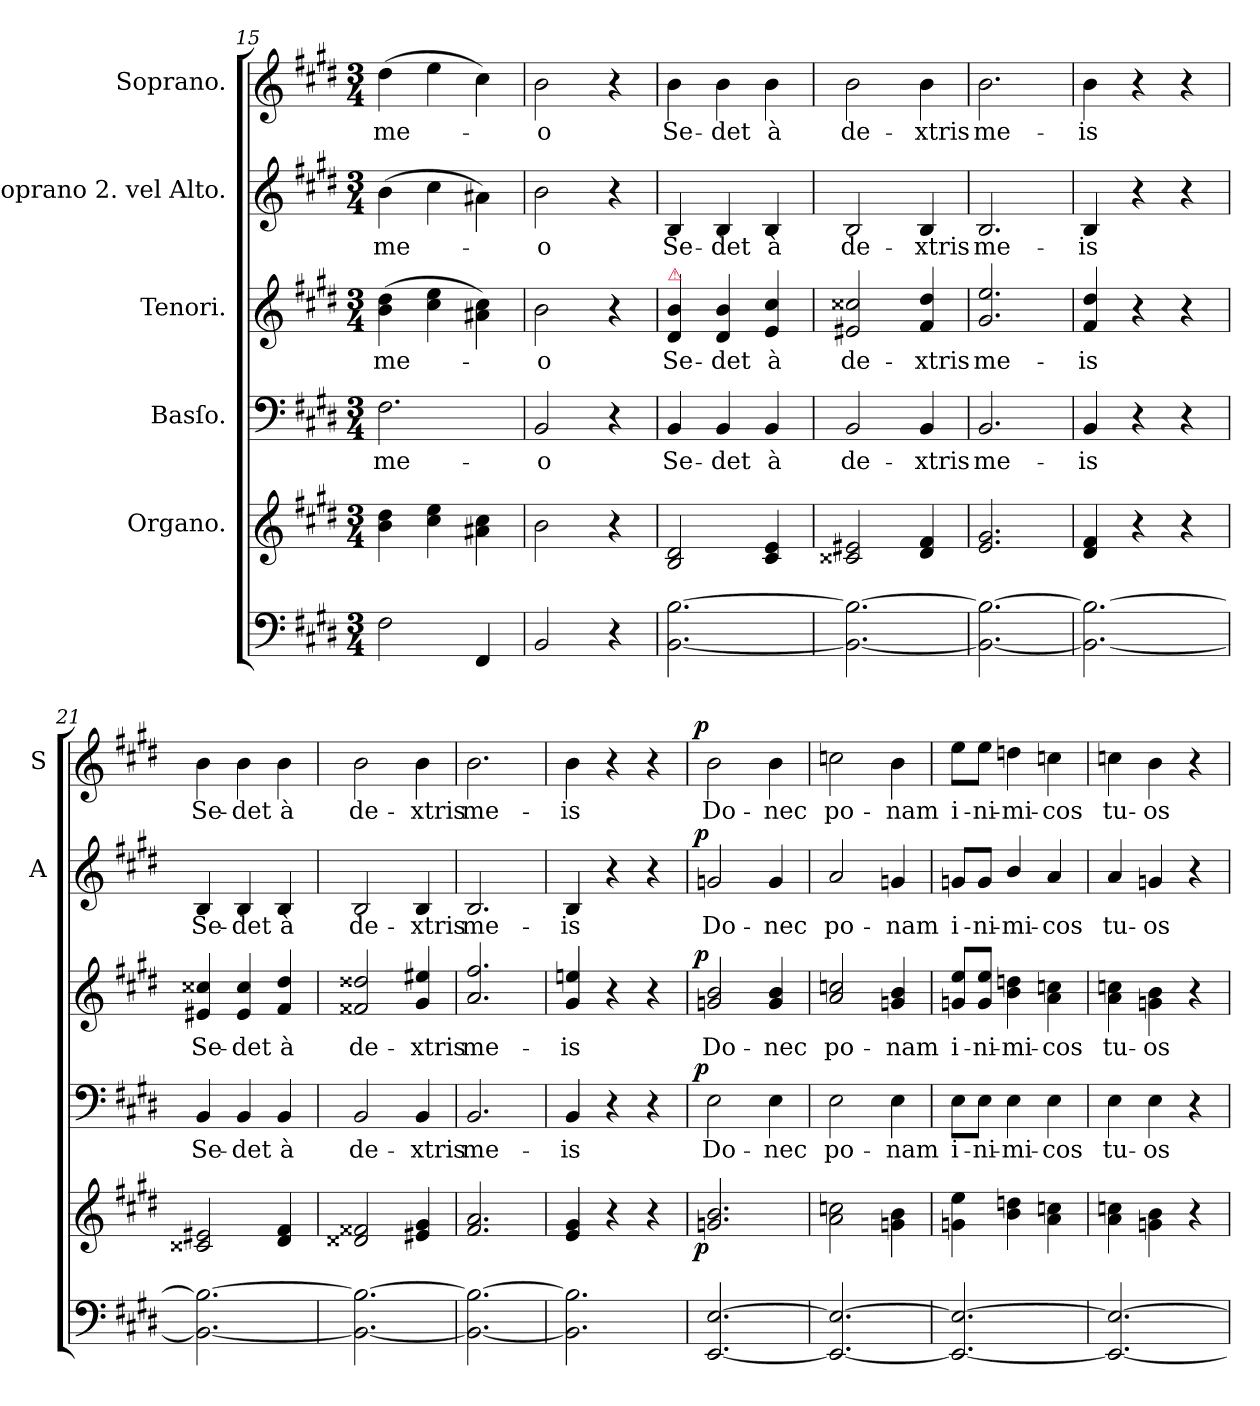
**kern	**kern	**dynam	**kern	**text	**dynam	**kern	**text	**dynam	**kern	**text	**dynam	**kern	**text	**dynam
*part6	*part5	*part5	*part4	*part4	*part4	*part3	*part3	*part3	*part2	*part2	*part2	*part1	*part1	*part1
*staff6	*staff5	*staff5	*staff4	*staff4	*staff4	*staff3	*staff3	*staff3	*staff2	*staff2	*staff2	*staff1	*staff1	*staff1
*	*I"Organo.	*	*I"Basſo.	*	*	*I"Tenori.	*	*	*I"Soprano 2. vel Alto.	*	*	*I"Soprano.	*	*
*	*	*	*	*	*	*	*	*	*I'A	*	*	*I'S	*	*
*clefF4	*clefG2	*	*clefF4	*	*	*clefG2	*	*	*clefG2	*	*	*clefG2	*	*
*	*	*	*	*	*	*ITrd7c12	*	*	*	*	*	*	*	*
*k[f#c#g#d#]	*k[f#c#g#d#]	*	*k[f#c#g#d#]	*	*	*k[f#c#g#d#]	*	*	*k[f#c#g#d#]	*	*	*k[f#c#g#d#]	*	*
*E:	*E:	*	*E:	*	*	*E:	*	*	*E:	*	*	*E:	*	*
*M3/4	*M3/4	*	*M3/4	*	*	*M3/4	*	*	*M3/4	*	*	*M3/4	*	*
=15	=15	=15	=15	=15	=15	=15	=15	=15	=15	=15	=15	=15	=15	=15
!	!	!	!	!LO:LY:i	!	!	!	!	!	!LO:LY:i	!	!	!	!
2F#\	4b\ 4dd#\	.	2.F#\	me-	.	(4B\ 4d#\	me-	.	(4b\	me-	.	(4dd#\	me-	.
.	4cc#\ 4ee\	.	.	.	.	4c#\ 4e\	.	.	4cc#\	.	.	4ee\	.	.
4FF#/	4a#X\ 4cc#\	.	.	.	.	4A#X\ 4c#\)	.	.	4a#X\)	.	.	4cc#\)	.	.
=16	=16	=16	=16	=16	=16	=16	=16	=16	=16	=16	=16	=16	=16	=16
!	!	!	!	!LO:LY:i	!	!	!	!	!	!LO:LY:i	!	!	!	!
2BB/	2b\	.	2BB/	-o	.	2B\	-o	.	2b\	-o	.	2b\	-o	.
4r	4r	.	4r	.	.	4r	.	.	4r	.	.	4r	.	.
=17	=17	=17	=17	=17	=17	=17	=17	=17	=17	=17	=17	=17	=17	=17
!	!	!	!	!	!	!LO:TX:a:color=crimson:t=⚠	!	!	!	!	!	!	!	!
!	!	!	!	!LO:LY:i	!	!	!	!	!	!LO:LY:i	!	!	!	!
[2.BB\ [2.B\	2B/ 2d#/	.	4BB/	Se-	.	4D#/ 4B/	Se-	.	4B/	Se-	.	4b\	Se-	.
!	!	!	!	!LO:LY:i	!	!	!	!	!	!LO:LY:i	!	!	!	!
.	.	.	4BB/	-det	.	4D#/ 4B/	-det	.	4B/	-det	.	4b\	-det	.
!	!	!	!	!LO:LY:i	!	!	!	!	!	!LO:LY:i	!	!	!	!
.	4c#/ 4e/	.	4BB/	à	.	4E/ 4c#/	à	.	4B/	à	.	4b\	à	.
=18	=18	=18	=18	=18	=18	=18	=18	=18	=18	=18	=18	=18	=18	=18
!	!	!	!	!LO:LY:i	!	!	!	!	!	!LO:LY:i	!	!	!	!
2.BB_\ 2.B_\	2c##X/ 2e#X/	.	2BB/	de-	.	2E#X/ 2c##X/	de-	.	2B/	de-	.	2b\	de-	.
!	!	!	!	!LO:LY:i	!	!	!	!	!	!LO:LY:i	!	!	!	!
.	4d#/ 4f#/	.	4BB/	-xtris	.	4F#/ 4d#/	-xtris	.	4B/	-xtris	.	4b\	-xtris	.
=19	=19	=19	=19	=19	=19	=19	=19	=19	=19	=19	=19	=19	=19	=19
!	!	!	!	!LO:LY:i	!	!	!	!	!	!LO:LY:i	!	!	!	!
2.BB_\ 2.B_\	2.e/ 2.g#/	.	2.BB/	me-	.	2.G#/ 2.e/	me-	.	2.B/	me-	.	2.b\	me-	.
=20	=20	=20	=20	=20	=20	=20	=20	=20	=20	=20	=20	=20	=20	=20
!	!	!	!	!LO:LY:i	!	!	!	!	!	!LO:LY:i	!	!	!	!
2.BB_\ 2.B_\	4d#/ 4f#/	.	4BB/	-is	.	4F#/ 4d#/	-is	.	4B/	-is	.	4b\	-is	.
.	4r	.	4r	.	.	4r	.	.	4r	.	.	4r	.	.
.	4r	.	4r	.	.	4r	.	.	4r	.	.	4r	.	.
=21	=21	=21	=21	=21	=21	=21	=21	=21	=21	=21	=21	=21	=21	=21
!	!	!	!	!LO:LY:i	!	!	!	!	!	!LO:LY:i	!	!	!	!
2.BB_\ 2.B_\	2c##X/ 2e#X/	.	4BB/	Se-	.	4E#X/ 4c##X/	Se-	.	4B/	Se-	.	4b\	Se-	.
!	!	!	!	!LO:LY:i	!	!	!	!	!	!LO:LY:i	!	!	!	!
.	.	.	4BB/	-det	.	4E#/ 4c##/	-det	.	4B/	-det	.	4b\	-det	.
!	!	!	!	!LO:LY:i	!	!	!	!	!	!LO:LY:i	!	!	!	!
.	4d#/ 4f#/	.	4BB/	à	.	4F#/ 4d#/	à	.	4B/	à	.	4b\	à	.
=22	=22	=22	=22	=22	=22	=22	=22	=22	=22	=22	=22	=22	=22	=22
!	!	!	!	!LO:LY:i	!	!	!	!	!	!LO:LY:i	!	!	!	!
2.BB_\ 2.B_\	2d##X/ 2f##X/	.	2BB/	de-	.	2F##X/ 2d##X/	de-	.	2B/	de-	.	2b\	de-	.
!	!	!	!	!LO:LY:i	!	!	!	!	!	!LO:LY:i	!	!	!	!
.	4e#X/ 4g#/	.	4BB/	-xtris	.	4G#/ 4e#X/	-xtris	.	4B/	-xtris	.	4b\	-xtris	.
=23	=23	=23	=23	=23	=23	=23	=23	=23	=23	=23	=23	=23	=23	=23
!	!	!	!	!LO:LY:i	!	!	!	!	!	!LO:LY:i	!	!	!	!
2.BB_\ 2.B_\	2.f#/ 2.a/	.	2.BB/	me-	.	2.A/ 2.f#/	me-	.	2.B/	me-	.	2.b\	me-	.
=24	=24	=24	=24	=24	=24	=24	=24	=24	=24	=24	=24	=24	=24	=24
!	!	!	!	!LO:LY:i	!	!	!	!	!	!LO:LY:i	!	!	!	!
2.BB]\ 2.B]\	4e/ 4g#/	.	4BB/	-is	.	4G#/ 4en/	-is	.	4B/	-is	.	4b\	-is	.
.	4r	.	4r	.	.	4r	.	.	4r	.	.	4r	.	.
.	4r	.	4r	.	.	4r	.	.	4r	.	.	4r	.	.
=25	=25	=25	=25	=25	=25	=25	=25	=25	=25	=25	=25	=25	=25	=25
!	!	!LO:DY:rj	!	!LO:LY:i	!LO:DY:b:rj	!	!	!LO:DY:b:rj	!	!LO:LY:i	!LO:DY:b:rj	!	!	!LO:DY:b:rj
[2.EE/ [2.E/	2.gn/ 2.b/	p	2E\	Do-	p	2Gn/ 2B/	Do-	p	2gn/	Do-	p	2b\	Do-	p
!	!	!	!	!LO:LY:i	!	!	!	!	!	!LO:LY:i	!	!	!	!
.	.	.	4E\	-nec	.	4G/ 4B/	-nec	.	4g/	-nec	.	4b\	-nec	.
=26	=26	=26	=26	=26	=26	=26	=26	=26	=26	=26	=26	=26	=26	=26
!	!	!	!	!LO:LY:i	!	!	!	!	!	!LO:LY:i	!	!	!	!
2.EE_/ 2.E_/	2a\ 2ccn\	.	2E\	po-	.	2A/ 2cn/	po-	.	2a/	po-	.	2ccn\	po-	.
!	!	!	!	!LO:LY:i	!	!	!	!	!	!LO:LY:i	!	!	!	!
.	4gn\ 4b\	.	4E\	-nam	.	4Gn/ 4B/	-nam	.	4gn/	-nam	.	4b\	-nam	.
=27	=27	=27	=27	=27	=27	=27	=27	=27	=27	=27	=27	=27	=27	=27
!	!	!	!	!LO:LY:i	!	!	!	!	!	!LO:LY:i	!	!	!	!
2.EE_/ 2.E_/	4gn\ 4ee\	.	8E\L	i-	.	8Gn/ 8e/L	i-	.	8gn/L	i-	.	8ee\L	i-	.
!	!	!	!	!LO:LY:i	!	!	!	!	!	!LO:LY:i	!	!	!	!
.	.	.	8E\J	-ni-	.	8G/ 8e/J	-ni-	.	8g/J	-ni-	.	8ee\J	-ni-	.
!	!	!	!	!LO:LY:i	!	!	!	!	!	!LO:LY:i	!	!	!	!
.	4b\ 4ddn\	.	4E\	-mi-	.	4B\ 4dn\	-mi-	.	4b/	-mi-	.	4ddn\	-mi-	.
!	!	!	!	!LO:LY:i	!	!	!	!	!	!LO:LY:i	!	!	!	!
.	4a\ 4ccn\	.	4E\	-cos	.	4A\ 4cn\	-cos	.	4a/	-cos	.	4ccn\	-cos	.
=28	=28	=28	=28	=28	=28	=28	=28	=28	=28	=28	=28	=28	=28	=28
!	!	!	!	!LO:LY:i	!	!	!	!	!	!LO:LY:i	!	!	!	!
2.EE_/ 2.E_/	4a\ 4ccn\	.	4E\	tu-	.	4A\ 4cn\	tu-	.	4a/	tu-	.	4ccn\	tu-	.
!	!	!	!	!LO:LY:i	!	!	!	!	!	!LO:LY:i	!	!	!	!
.	4gn\ 4b\	.	4E\	-os	.	4Gn\ 4B\	-os	.	4gn/	-os	.	4b\	-os	.
.	4r	.	4r	.	.	4r	.	.	4r	.	.	4r	.	.
=	=	=	=	=	=	=	=	=	=	=	=	=	=	=
*-	*-	*-	*-	*-	*-	*-	*-	*-	*-	*-	*-	*-	*-	*-
